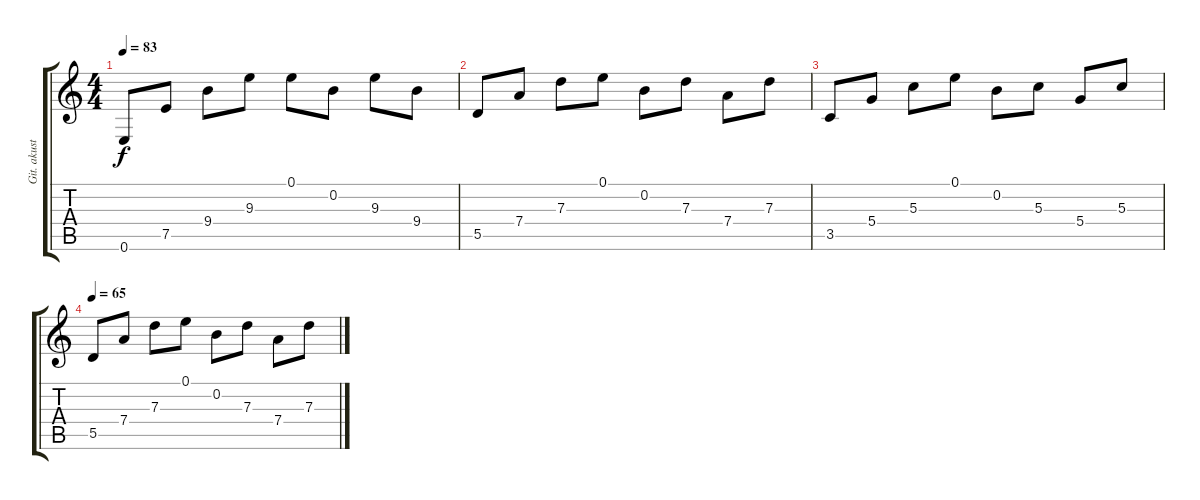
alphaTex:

\track ("Git. akustyczna" "Git. akust") {instrument acousticguitarnylon}
\staff {score tabs}
\tuning (E4 B3 G3 D3 A2 E2) {hide}
\ts (4 4)
\tempo 83
\clef g2
\ks c
0.6.8{dy f} 7.5.8 9.4.8 9.3.8 0.1.8 0.2.8 9.3.8 9.4.8 |
5.5.8 7.4.8 7.3.8 0.1.8 0.2.8 7.3.8 7.4.8 7.3.8 |
3.5.8 5.4.8 5.3.8 0.1.8 0.2.8 5.3.8 5.4.8 5.3.8 |
\tempo 65
5.5.8 7.4.8 7.3.8 0.1.8 0.2.8 7.3.8 7.4.8 7.3.8
